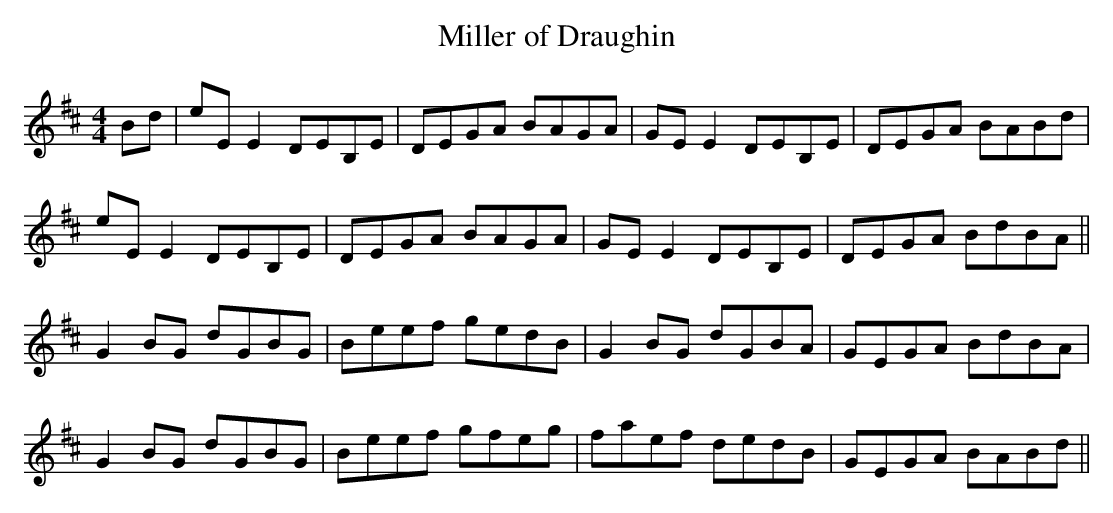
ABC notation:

X:1
T: Miller of Draughin
M: 4/4
L: 1/8
K: Edor
Bd | eE E2 DEB,E | DEGA BAGA | GE E2 DEB,E |\
DEGA BABd |
eE E2 DEB,E |DEGA BAGA |GE E2 DEB,E |DEGA BdBA ||
G2 BG dGBG |Beef gedB |G2 BG dGBA |GEGA BdBA |
G2 BG dGBG |Beef gfeg |faef dedB |GEGA BABd ||
